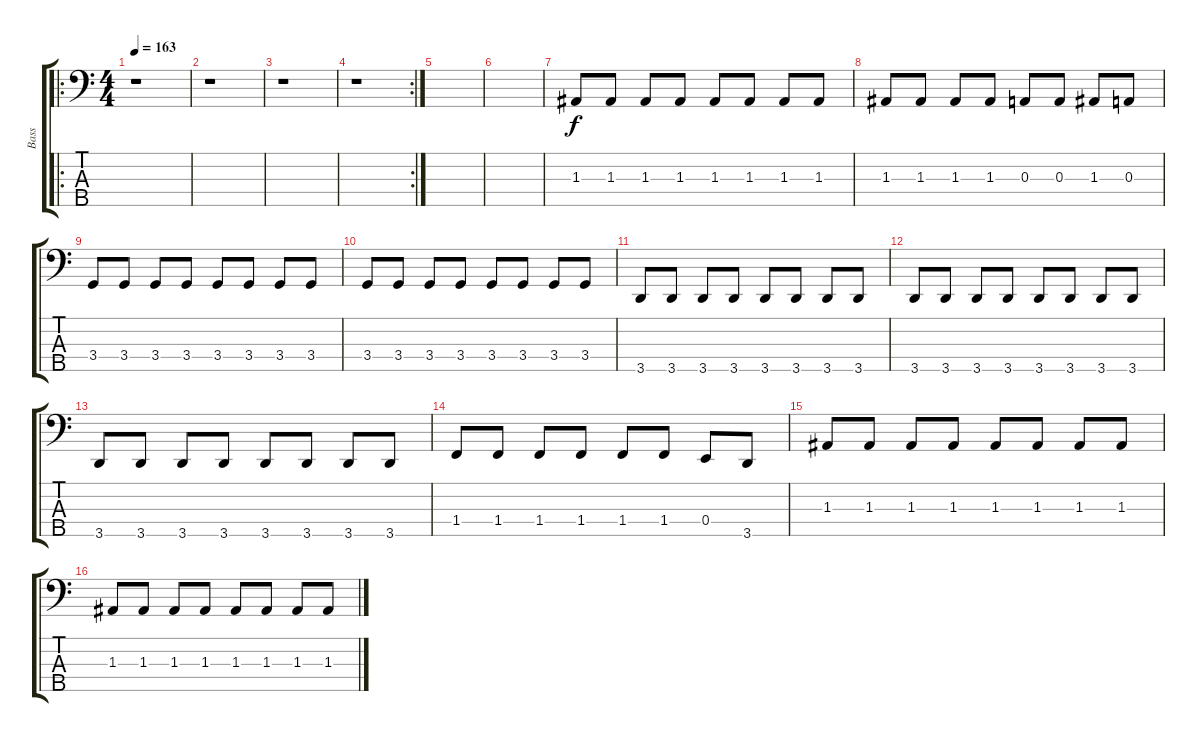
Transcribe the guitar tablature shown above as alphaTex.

\track ("Bass" "Bass") {instrument electricbassfinger}
\staff {score tabs}
\tuning (G2 D2 A1 E1 B0) {hide}
\ro
\ts (4 4)
\tempo 163
\clef f4
\ks c
r.1{dy f instrument electricbassfinger} |
r.1 |
r.1 |
\rc 2
r.1 |
|
|
1.3.8 1.3.8 1.3.8 1.3.8 1.3.8 1.3.8 1.3.8 1.3.8 |
1.3.8 1.3.8 1.3.8 1.3.8 0.3.8 0.3.8 1.3.8 0.3.8 |
3.4.8 3.4.8 3.4.8 3.4.8 3.4.8 3.4.8 3.4.8 3.4.8 |
3.4.8 3.4.8 3.4.8 3.4.8 3.4.8 3.4.8 3.4.8 3.4.8 |
3.5.8 3.5.8 3.5.8 3.5.8 3.5.8 3.5.8 3.5.8 3.5.8 |
3.5.8 3.5.8 3.5.8 3.5.8 3.5.8 3.5.8 3.5.8 3.5.8 |
3.5.8 3.5.8 3.5.8 3.5.8 3.5.8 3.5.8 3.5.8 3.5.8 |
1.4.8 1.4.8 1.4.8 1.4.8 1.4.8 1.4.8 0.4.8 3.5.8 |
1.3.8 1.3.8 1.3.8 1.3.8 1.3.8 1.3.8 1.3.8 1.3.8 |
1.3.8 1.3.8 1.3.8 1.3.8 1.3.8 1.3.8 1.3.8 1.3.8
